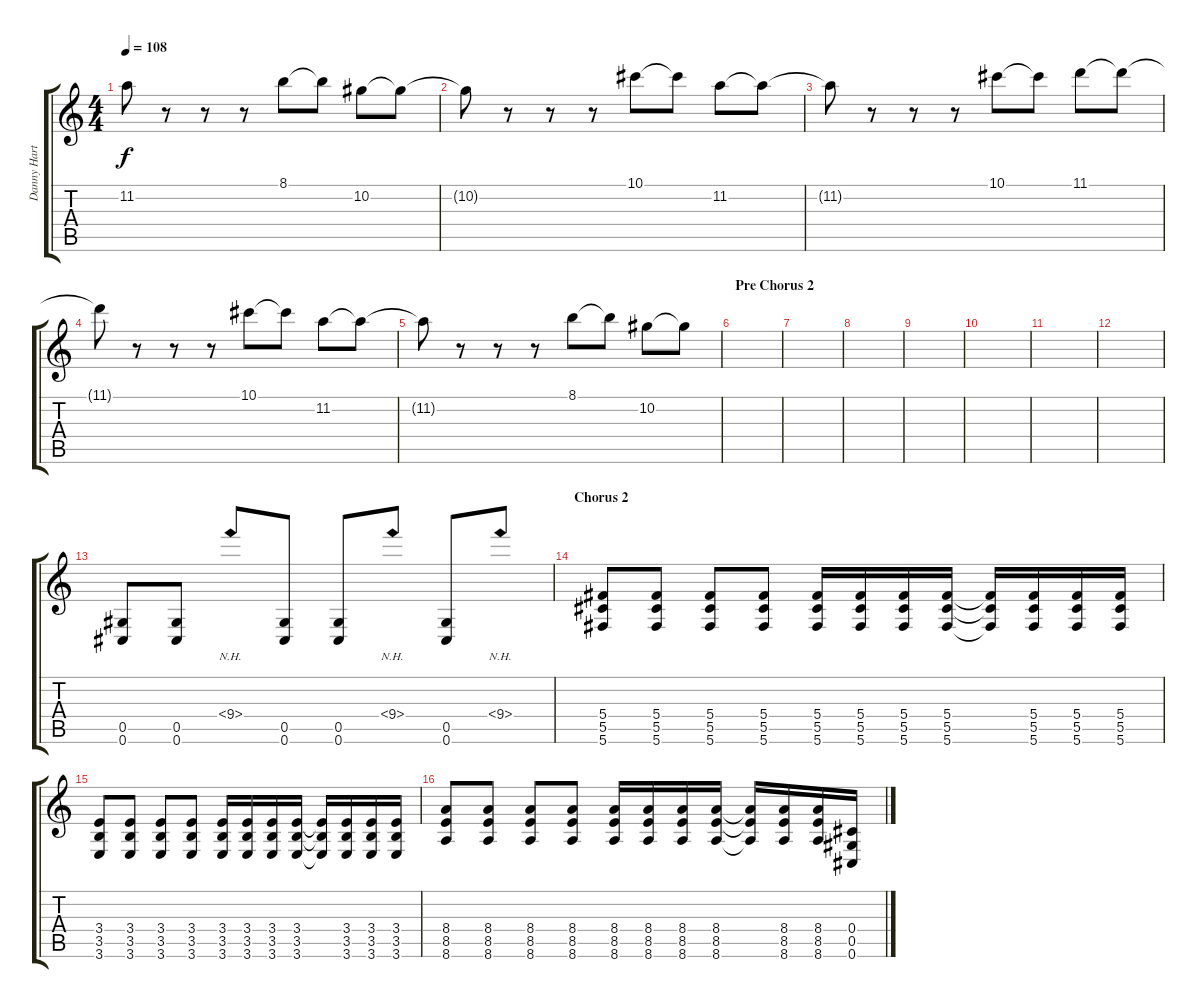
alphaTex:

\track ("Danny Hartwell (Guitar Volume)" "Danny Hart") {instrument distortionguitar}
\staff {score tabs}
\tuning (Eb4 Bb3 Gb3 Db3 Ab2 Db2) {hide}
\ts (4 4)
\tempo 108
\clef g2
\ks c
11.2{t}.8{dy f} r.8 r.8 r.8 8.1.8 8.1{t}.8 10.2.8 10.2{t}.8 |
10.2{t}.8{volume 10 instrument electricguitarjazz} r.8 r.8 r.8 10.1.8 10.1{t}.8 11.2.8 11.2{t}.8 |
11.2{t}.8 r.8 r.8 r.8 10.1.8 10.1{t}.8 11.1.8 11.1{t}.8 |
11.1{t}.8 r.8 r.8 r.8 10.1.8 10.1{t}.8 11.2.8 11.2{t}.8 |
11.2{t}.8 r.8 r.8 r.8 8.1.8 8.1{t}.8 10.2.8 10.2{t}.8 |
\section ("" "Pre Chorus 2")
|
|
|
|
|
|
|
(0.5 0.6).8 (0.5 0.6).8 9.4{nh}.8 (0.5 0.6).8 (0.5 0.6).8 9.4{nh}.8 (0.5 0.6).8 9.4{nh}.8 |
\section ("" "Chorus 2")
(5.4 5.5 5.6).8 (5.4 5.5 5.6).8 (5.4 5.5 5.6).8 (5.4 5.5 5.6).8 (5.4 5.5 5.6).16 (5.4 5.5 5.6).16 (5.4 5.5 5.6).16 (5.4 5.5 5.6).16 (5.4{t} 5.5{t} 5.6{t}).16 (5.4 5.5 5.6).16 (5.4 5.5 5.6).16 (5.4 5.5 5.6).16 |
(3.4 3.5 3.6).8 (3.4 3.5 3.6).8 (3.4 3.5 3.6).8 (3.4 3.5 3.6).8 (3.4 3.5 3.6).16 (3.4 3.5 3.6).16 (3.4 3.5 3.6).16 (3.4 3.5 3.6).16 (3.4{t} 3.5{t} 3.6{t}).16 (3.4 3.5 3.6).16 (3.4 3.5 3.6).16 (3.4 3.5 3.6).16 |
(8.4 8.5 8.6).8 (8.4 8.5 8.6).8 (8.4 8.5 8.6).8 (8.4 8.5 8.6).8 (8.4 8.5 8.6).16 (8.4 8.5 8.6).16 (8.4 8.5 8.6).16 (8.4 8.5 8.6).16 (8.4{t} 8.5{t} 8.6{t}).16 (8.4 8.5 8.6).16 (8.4 8.5 8.6).16 (0.4 0.5 0.6).16
